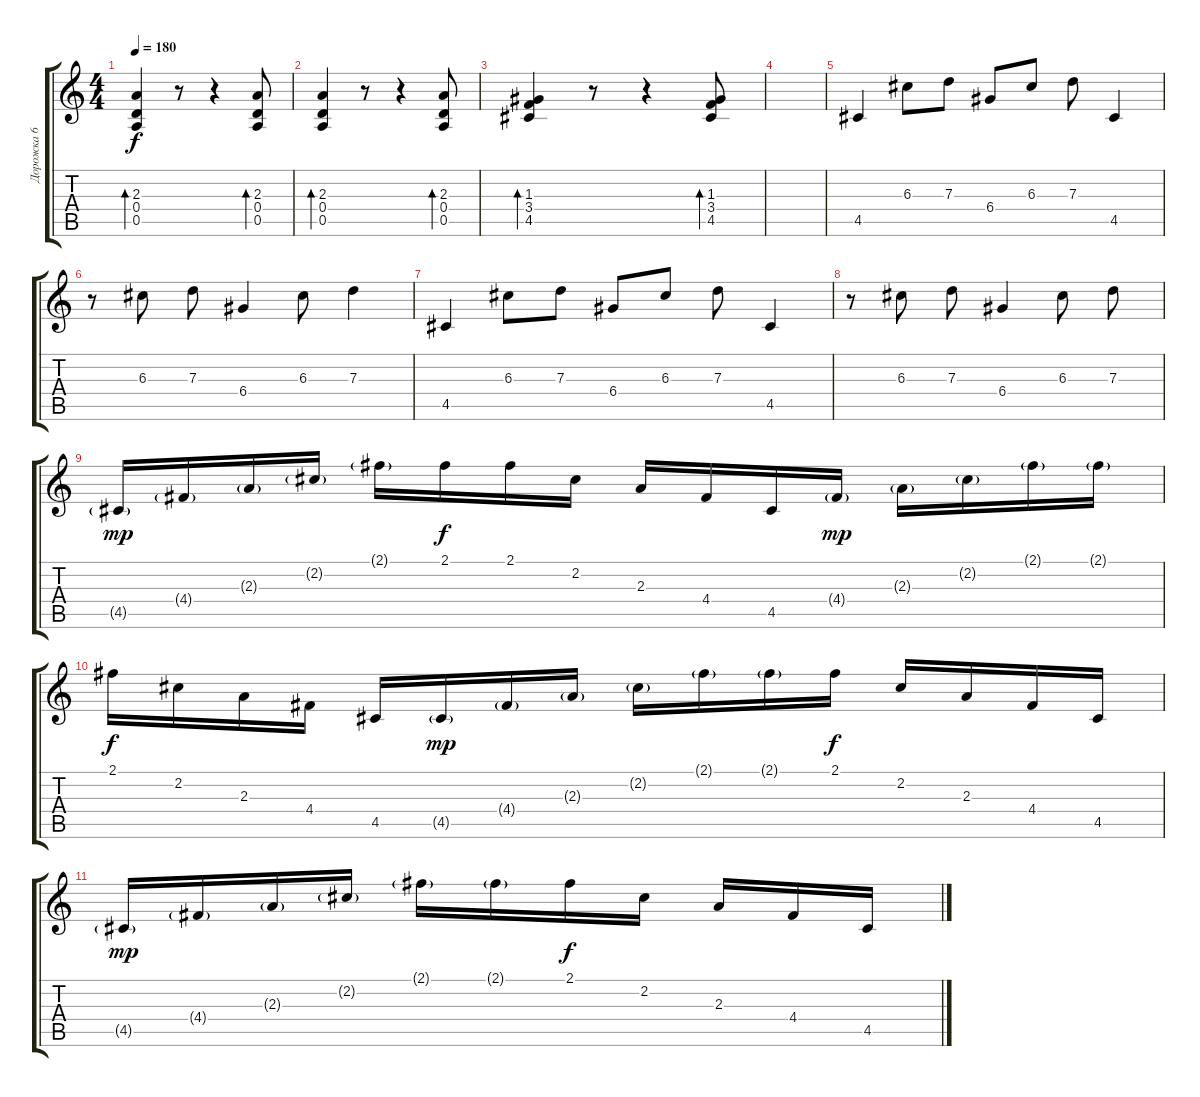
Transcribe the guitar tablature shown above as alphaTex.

\track ("Дорожка 6" "Дорожка 6") {instrument electricguitarjazz}
\staff {score tabs}
\tuning (E4 B3 G3 D3 A2 E2) {hide}
\ts (4 4)
\tempo 180
\clef g2
\ks c
(2.3 0.4 0.5).4{bd 60 dy f} r.8 r.4 (2.3 0.4 0.5).8{bd 60} |
(2.3 0.4 0.5).4{bd 60} r.8 r.4 (2.3 0.4 0.5).8{bd 60} |
(1.3 3.4 4.5).4{bd 60} r.8 r.4 (1.3 3.4 4.5).8{bd 60} |
|
4.5.4 6.3.8 7.3.8 6.4.8 6.3.8 7.3.8 4.5.4 |
r.8 6.3.8 7.3.8 6.4.4 6.3.8 7.3.4 |
4.5.4 6.3.8 7.3.8 6.4.8 6.3.8 7.3.8 4.5.4 |
r.8 6.3.8 7.3.8 6.4.4 6.3.8 7.3.8 |
4.5{g}.16{dy mp} 4.4{g}.16 2.3{g}.16 2.2{g}.16 2.1{g}.16 2.1.16{dy f} 2.1.16 2.2.16 2.3.16 4.4.16 4.5.16 4.4{g}.16{dy mp} 2.3{g}.16 2.2{g}.16 2.1{g}.16 2.1{g}.16 |
2.1.16{dy f} 2.2.16 2.3.16 4.4.16 4.5.16 4.5{g}.16{dy mp} 4.4{g}.16 2.3{g}.16 2.2{g}.16 2.1{g}.16 2.1{g}.16 2.1.16{dy f} 2.2.16 2.3.16 4.4.16 4.5.16 |
4.5{g}.16{dy mp} 4.4{g}.16 2.3{g}.16 2.2{g}.16 2.1{g}.16 2.1{g}.16 2.1.16{dy f} 2.2.16 2.3.16 4.4.16 4.5.16
